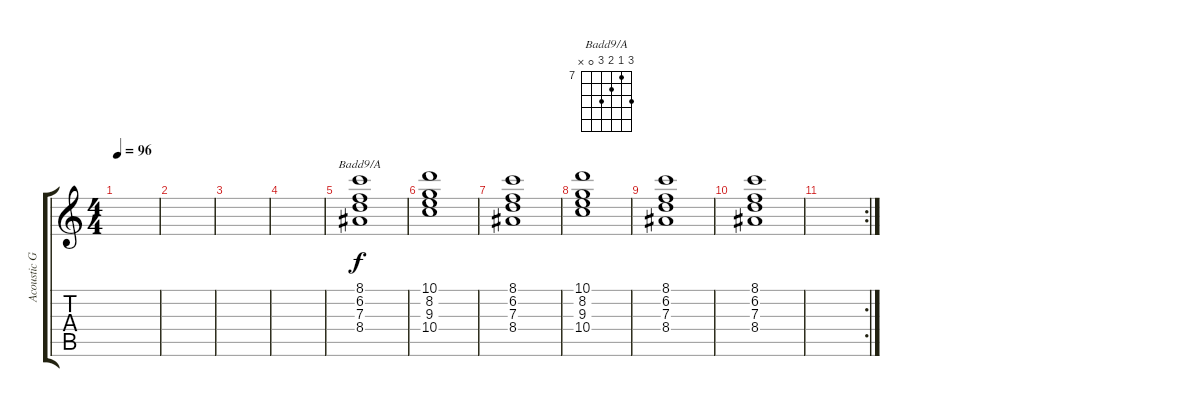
\track ("Acoustic Guitar" "Acoustic G") {instrument acousticguitarsteel}
\staff {score tabs}
\tuning (E4 B3 G3 D3 A2 E2) {hide}
\chord ("Badd9/A" 9 7 8 9 0 x) {firstfret 7}
\ts (4 4)
\tempo 96
\clef g2
\ks c
|
|
|
|
(8.1 6.2 7.3 8.4).1{ch "Badd9/A"} |
(10.1 8.2 9.3 10.4).1 |
(8.1 6.2 7.3 8.4).1 |
(10.1 8.2 9.3 10.4).1 |
(8.1 6.2 7.3 8.4).1 |
(8.1 6.2 7.3 8.4).1 |
\rc 2
